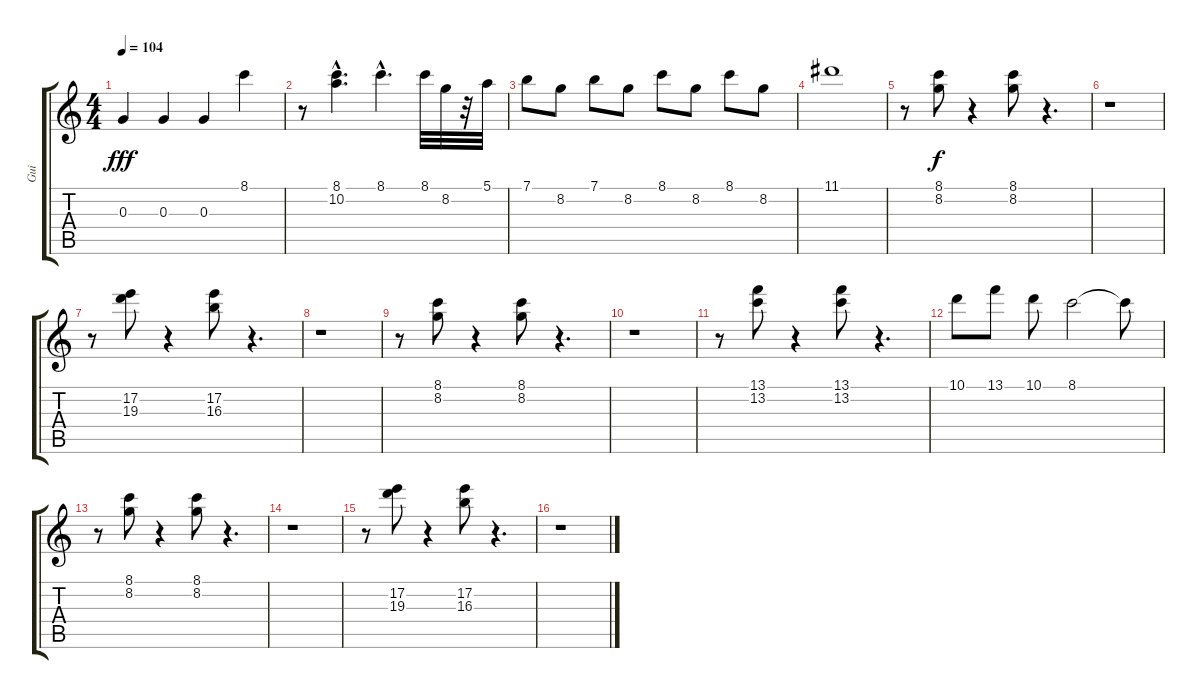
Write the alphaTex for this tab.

\track ("Gui" "Gui") {instrument distortionguitar}
\staff {score tabs}
\tuning (E4 B3 G3 D3 A2 E2) {hide}
\ts (4 4)
\tempo 104
\clef g2
\ks c
0.3.4{dy fff} 0.3.4 0.3.4 8.1.4 |
r.8 (8.1 10.2{hac}).4{d} 8.1{hac}.4{d} 8.1.32 8.2.32 r.32 5.1.32 |
7.1.8 8.2.8 7.1.8 8.2.8 8.1.8 8.2.8 8.1.8 8.2.8 |
11.1.1 |
r.8 (8.1 8.2).8{dy f} r.4 (8.1 8.2).8 r.4{d} |
r.1 |
r.8 (17.2 19.3).8 r.4 (17.2 16.3).8 r.4{d} |
r.1 |
r.8 (8.1 8.2).8 r.4 (8.1 8.2).8 r.4{d} |
r.1 |
r.8 (13.1 13.2).8 r.4 (13.1 13.2).8 r.4{d} |
10.1.8 13.1.8 10.1.8 8.1.2 8.1{t}.8 |
r.8 (8.1 8.2).8 r.4 (8.1 8.2).8 r.4{d} |
r.1 |
r.8 (17.2 19.3).8 r.4 (17.2 16.3).8 r.4{d} |
r.1
